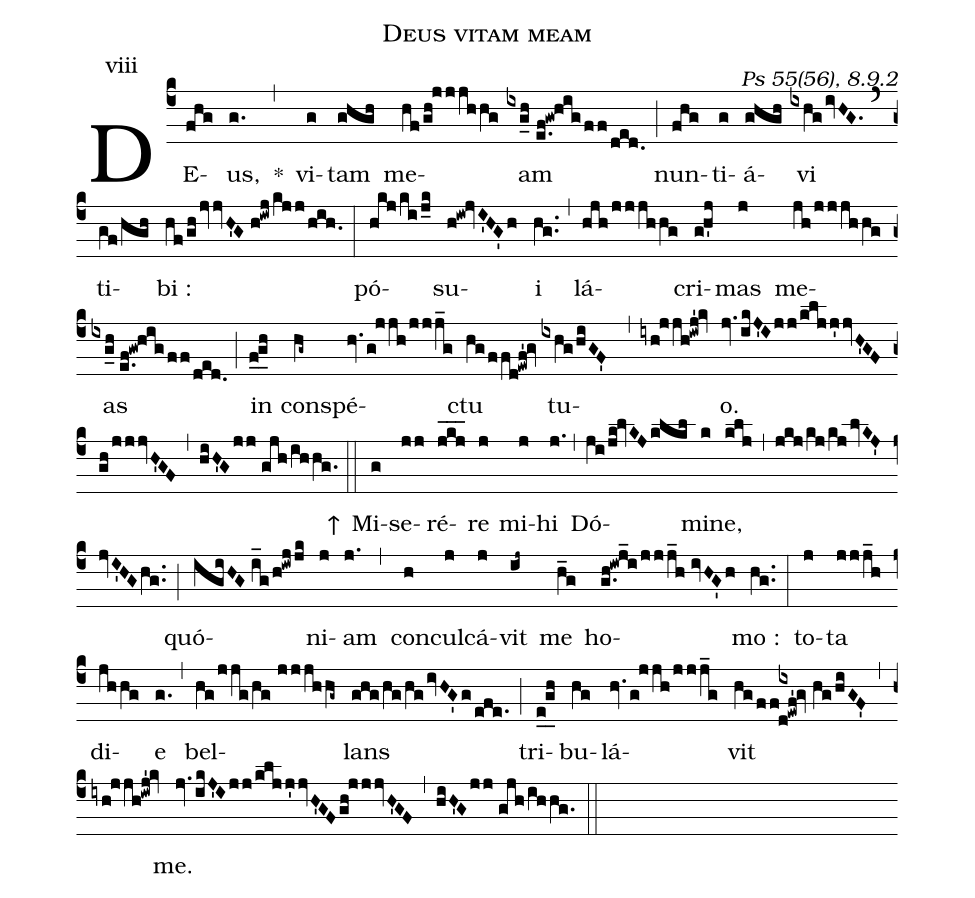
name:Deus vitam meam;
commentary: Ps 55(56), 8.9.2;
mode:viii;
%%
(c4) DE(fhg)us,(g.) *(,) vi(g)tam(ghgh) me(hf/gh!jjjhhg)am(ixg_h//e.f!gw!hig/ff/ded.) (;) nun(fhg)ti(g)á(ghgh)vi(ixhgivHG.) (`) ti(gf/hgh)bi~:(hf/gh/jvvH'G//h!iwj/kjj/hih.) (:) pó(hkj/ki/j_k)su(h!iw!jvI'HG'h)i(hg..) (,) lá(hjh/jjjhhg)cri(g!h'j)mas(j) me(jh/jjjhhg)as(ixg_h//e.f!gw!hig/ff/ded.) (;) in(f_0!g_h) con(hg~)spé(hv.g!jjh/jjj_g)ctu(hg/ffd!ewf'!gv) tu(ixhg/hiGF' ,iyh!jjh!iwj'!kv)o.(jv.ikJ'Ijj/kljj'jvH'GFgh/jjjvH'GF) (,) (hiH'Gjj//gjh/ihhg.) ↑(::) Mi(g)se(jj)ré(jkj___)re(j) mi(j)hi(j.) (,) Dó(ji/jk!lvKJklkl)mi(k)ne,(klj) (,) (jkj/kj/kj/lvKJ'//jvI'HGhg..) (;) quó(igiHG//i_g/h!iwjjk)ni(j)am(j.) (,) con(h)cul(j)cá(j)vit(ij~) me(h_g) ho(g.h!iwj_i/jjj_h//ivHG'h)mo~:(hg..) (:) to(j)ta(jjj_h) di(jhhg)e(g.) (,) bel(hg/jjg/hg//jjjhhg~)lans(ghg/hg/hgivHG'g/efe.) (;) tri(e_0!g_h)bu(hg)lá(hv.g!jjh/jjj_g)vit(hg/ff{ix}d!ewf'!gv//hg/hiGF') (,) (iyh!jjh!iwj'!kv) me.(jv.ikJ'Ijj/kljj'jvH'GFgh!jjjvH'GF) (,) (hiH'Gjj//gjh/ihhg.) (::)
